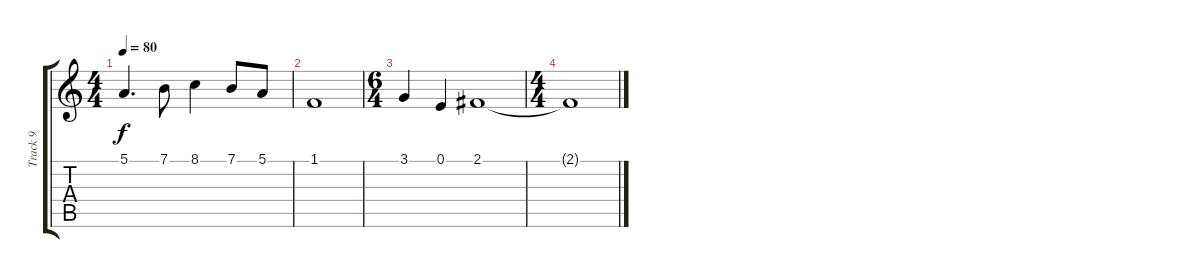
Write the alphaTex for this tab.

\track ("Track 9" "Track 9") {instrument flute}
\staff {score tabs}
\tuning (E4 B3 G3 D3 A2 E2) {hide}
\ts (4 4)
\tempo 80
\clef g2
\ks c
5.1.4{d dy f} 7.1.8 8.1.4 7.1.8 5.1.8 |
1.1.1 |
\ts (6 4)
3.1.4 0.1.4 2.1.1 |
\ts (4 4)
2.1{t}.1
